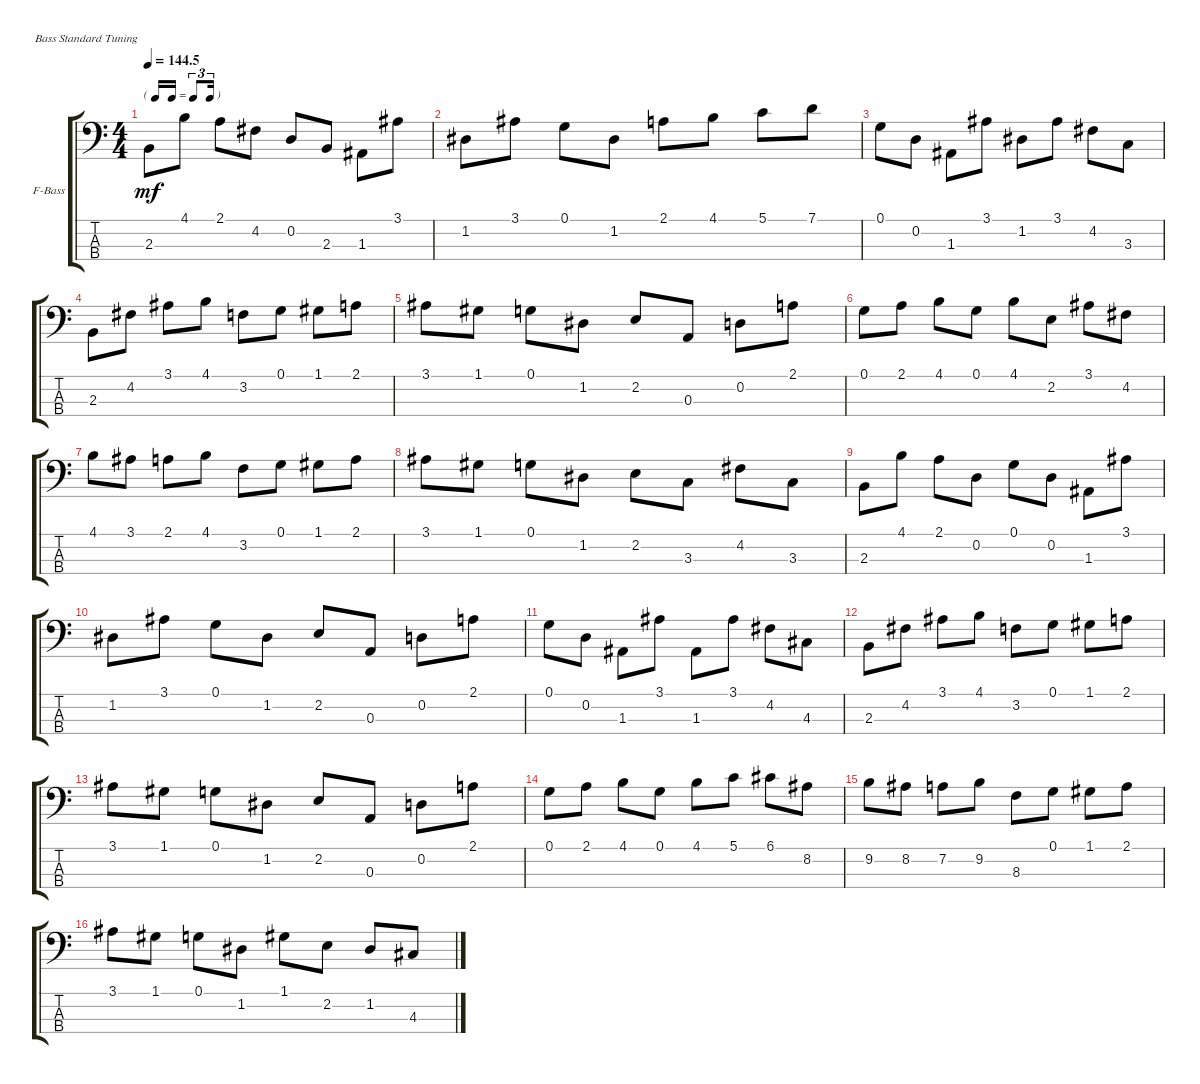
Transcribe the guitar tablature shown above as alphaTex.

\defaultSystemsLayout 4
\bracketExtendMode groupsimilarinstruments
\firstSystemTrackNameOrientation horizontal
\otherSystemsTrackNameOrientation horizontal
\track ("Fretless Bass" "F-Bass") {instrument fretlessbass}
\staff {score tabs}
\tuning (G2 D2 A1 E1)
\ts (4 4)
\tf triplet16th
\tempo
144.5
\accidentals auto
\clef f4
\ottava regular
\simile none
\scale
0.25
\ks c
2.3.8{dy mf} 4.1.8 2.1.8 4.2.8 0.2.8 2.3.8 1.3.8 3.1.8 |
\scale
0.25 1.2.8 3.1.8 0.1.8 1.2.8 2.1.8 4.1.8 5.1.8 7.1.8 |
\scale
0.25 0.1.8 0.2.8 1.3.8 3.1.8 1.2.8 3.1.8 4.2.8 3.3.8 |
\scale
0.25 2.3.8 4.2.8 3.1.8 4.1.8 3.2.8 0.1.8 1.1.8 2.1.8 |
\scale
0.25 3.1.8 1.1.8 0.1.8 1.2.8 2.2.8 0.3.8 0.2.8 2.1.8 |
\scale
0.25 0.1.8 2.1.8 4.1.8 0.1.8 4.1.8 2.2.8 3.1.8 4.2.8 |
\scale
0.25 4.1.8 3.1.8 2.1.8 4.1.8 3.2.8 0.1.8 1.1.8 2.1.8 |
\scale
0.25 3.1.8 1.1.8 0.1.8 1.2.8 2.2.8 3.3.8 4.2.8 3.3.8 |
\scale
0.25 2.3.8 4.1.8 2.1.8 0.2.8 0.1.8 0.2.8 1.3.8 3.1.8 |
\scale
0.25 1.2.8 3.1.8 0.1.8 1.2.8 2.2.8 0.3.8 0.2.8 2.1.8 |
\scale
0.25 0.1.8 0.2.8 1.3.8 3.1.8 1.3.8 3.1.8 4.2.8 4.3.8 |
\scale
0.25 2.3.8 4.2.8 3.1.8 4.1.8 3.2.8 0.1.8 1.1.8 2.1.8 |
\scale
0.25 3.1.8 1.1.8 0.1.8 1.2.8 2.2.8 0.3.8 0.2.8 2.1.8 |
\scale
0.25 0.1.8 2.1.8 4.1.8 0.1.8 4.1.8 5.1.8 6.1.8 8.2.8 |
\scale
0.25 9.2.8 8.2.8 7.2.8 9.2.8 8.3.8 0.1.8 1.1.8 2.1.8 |
\scale
0.25 3.1.8 1.1.8 0.1.8 1.2.8 1.1.8 2.2.8 1.2.8 4.3.8
